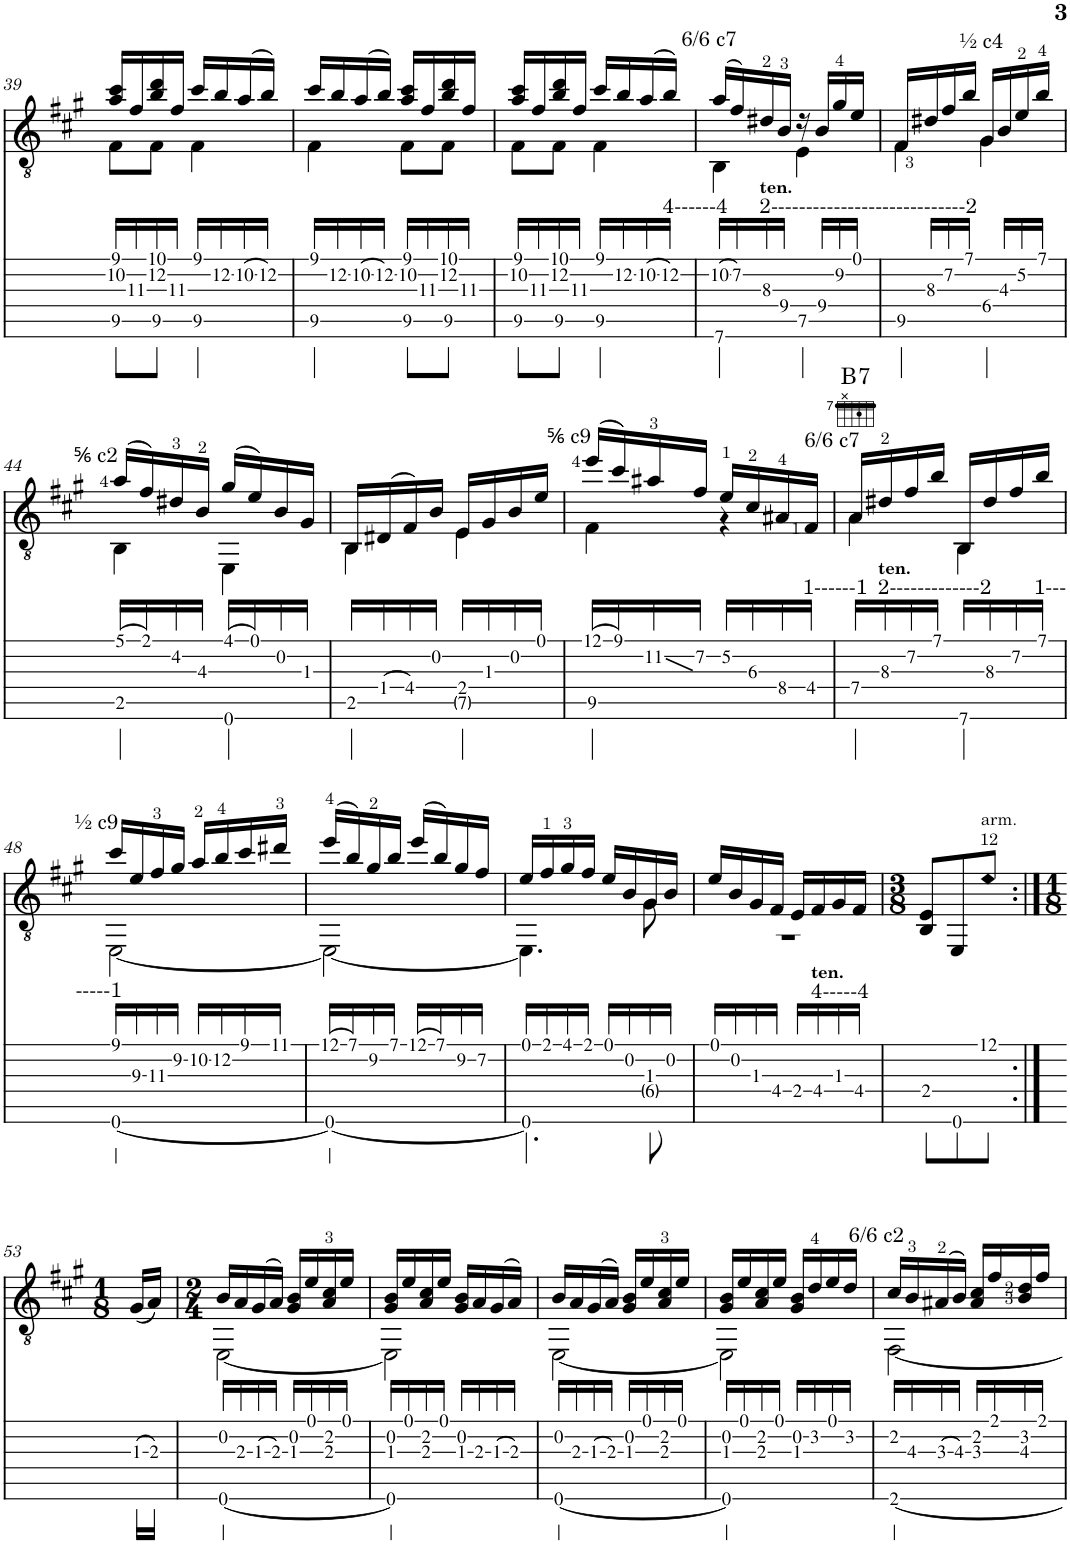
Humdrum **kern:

**kern	**kern	**harte
*part2	*part1	*part1
*staff2	*staff1	*
*I"Chitarra classica (Intavolatura)	*I"Chitarra classica	*
!!LO:PB:g=z
*	*clefGv2	*
*k[f#c#g#]	*k[f#c#g#]	*
*M2/4	*M2/4	*
=39	=39	=39
*^	*^	*
16a/ 16cc#/LL	8F#\L	16a/ 16cc#/LL	8F#\L	.
16f#/	.	16f#/	.	.
16b/ 16dd/	8F#\J	16b/ 16dd/	8F#\J	.
16f#/JJ	.	16f#/JJ	.	.
16cc#/LL	4F#\	16cc#/LL	4F#\	.
16b/	.	16b/	.	.
(16a/	.	(16a/	.	.
16b/JJ)	.	16b/JJ)	.	.
=40	=40	=40	=40	=40
16cc#/LL	4F#\	16cc#/LL	4F#\	.
16b/	.	16b/	.	.
(16a/	.	(16a/	.	.
16b/JJ)	.	16b/JJ)	.	.
16a/ 16cc#/LL	8F#\L	16a/ 16cc#/LL	8F#\L	.
16f#/	.	16f#/	.	.
16b/ 16dd/	8F#\J	16b/ 16dd/	8F#\J	.
16f#/JJ	.	16f#/JJ	.	.
=41	=41	=41	=41	=41
16a/ 16cc#/LL	8F#\L	16a/ 16cc#/LL	8F#\L	.
16f#/	.	16f#/	.	.
16b/ 16dd/	8F#\J	16b/ 16dd/	8F#\J	.
16f#/JJ	.	16f#/JJ	.	.
16cc#/LL	4F#\	16cc#/LL	4F#\	.
16b/	.	16b/	.	.
(16a/	.	(16a/	.	.
!LO:TX:a:t=4------4	!	!	!	!
16b/JJ)	.	16b/JJ)	.	.
=42	=42	=42	=42	=42
!	!	!LO:TX:a:t=6/6 c7	!	!
(16a/LL	4BB\	(16a/LL	4BB\	.
16f#/)	.	16f#/)	.	.
!LO:TX:a:t=2----------------------------2	!	!	!	!
!LO:TX:a:B:t=ten.	!	!	!	!
16d#X/	.	16d#X/	.	.
16B/JJ	.	16B/JJ	.	.
16r	4E\	16r	4E\	.
16B/LL	.	16B/LL	.	.
16g#/	.	16g#/	.	.
16e/JJ	.	16e/JJ	.	.
=43	=43	=43	=43	=43
16r	4F#\	16F#/LL	4F#\	.
16d#X/LL	.	16d#X/	.	.
16f#/	.	16f#/	.	.
16b/JJ	.	16b/JJ	.	.
!	!	!LO:TX:a:t=½ c4	!	!
16r	4G#\	16G#/LL	4G#\	.
16B/LL	.	16B/	.	.
16e/	.	16e/	.	.
16b/JJ	.	16b/JJ	.	.
!!LO:LB:g=z	!!
=44	=44	=44	=44	=44
!	!	!LO:TX:a:t=⅚ c2	!	!
(16a/LL	4BB\	(16a/LL	4BB\	.
16f#/)	.	16f#/)	.	.
16d#X/	.	16d#X/	.	.
16B/JJ	.	16B/JJ	.	.
(16g#/LL	4EE\	(16g#/LL	4EE\	.
16e/)	.	16e/)	.	.
16B/	.	16B/	.	.
16G#/JJ	.	16G#/JJ	.	.
=45	=45	=45	=45	=45
16BB/LL	4BB\	16BB/LL	4BB\	.
(16D#X/	.	(16D#X/	.	.
16F#/)	.	16F#/)	.	.
16B/JJ	.	16B/JJ	.	.
16E/LL	4E\	16E/LL	4E\	.
16G#/	.	16G#/	.	.
16B/	.	16B/	.	.
16e/JJ	.	16e/JJ	.	.
=46	=46	=46	=46	=46
!	!	!LO:TX:a:t=⅚ c9	!	!
(16ee/LL	4F#\	(16ee/LL	4F#\	.
16cc#/)	.	16cc#/)	.	.
16a#X/	.	16a#X/	.	.
16f#/JJ	.	16f#/JJ	.	.
16e/LL	4r	16e/LL	4r	.
16c#/	.	16c#/	.	.
16A#X/	.	16A#X/	.	.
!LO:TX:a:t=1------1	!	!	!	!
16F#/JJ	.	16F#/JJ	.	.
=47	=47	=47	=47	=47
!	!	!LO:TX:a:t=6/6 c7	!	!LO:H:kt=7
16A/LL	4A\	16A/LL	4A\	B:7
!LO:TX:a:t=2-------------2	!	!	!	!
!LO:TX:a:B:t=ten.	!	!	!	!
16d#X/	.	16d#X/	.	.
16f#/	.	16f#/	.	.
16b/JJ	.	16b/JJ	.	.
16BB/LL	4BB\	16BB/LL	4BB\	.
16d#/	.	16d#/	.	.
16f#/	.	16f#/	.	.
!LO:TX:a:t=1---	!	!	!	!
16b/JJ	.	16b/JJ	.	.
!!LO:LB:g=z	!!
=48	=48	=48	=48	=48
!	!	!LO:TX:a:t=½ c9	!	!
!LO:TX:a:t=-----1	!	!	!	!
16cc#/LL	[2EE\	16cc#/LL	[2EE\	.
16e/	.	16e/	.	.
16f#/	.	16f#/	.	.
16g#/JJ	.	16g#/JJ	.	.
16a/LL	.	16a/LL	.	.
16b/	.	16b/	.	.
16cc#/	.	16cc#/	.	.
16dd#X/JJ	.	16dd#X/JJ	.	.
=49	=49	=49	=49	=49
(16ee/LL	2EE\_	(16ee/LL	2EE\_	.
16b/)	.	16b/)	.	.
16g#/	.	16g#/	.	.
16b/JJ	.	16b/JJ	.	.
(16ee/LL	.	(16ee/LL	.	.
16b/)	.	16b/)	.	.
16g#/	.	16g#/	.	.
16f#/JJ	.	16f#/JJ	.	.
=50	=50	=50	=50	=50
16e/LL	4.EE\]	16e/LL	4.EE\]	.
16f#/	.	16f#/	.	.
16g#/	.	16g#/	.	.
16f#/JJ	.	16f#/JJ	.	.
16e/LL	.	16e/LL	.	.
16B/	.	16B/	.	.
16G#/	8G#\	16G#/	8G#\	.
16B/JJ	.	16B/JJ	.	.
=51	=51	=51	=51	=51
16e/LL	2r	16e/LL	2r	.
16B/	.	16B/	.	.
16G#/	.	16G#/	.	.
16F#/JJ	.	16F#/JJ	.	.
16E/LL	.	16E/LL	.	.
!LO:TX:a:t=4-----4	!	!	!	!
!LO:TX:a:B:t=ten.	!	!	!	!
16F#/	.	16F#/	.	.
16G#/	.	16G#/	.	.
16F#/JJ	.	16F#/JJ	.	.
*v	*v	*	*	*
*	*v	*v	*
=52	=52	=52
*M3/8	*M3/8	*
8E\L	8BB/ 8E/L	.
8EE\	8EE/	.
!	!LO:TX:a:t=arm.	!
!	!LO:TX:a:t=12	!
8ee\J	8e/J	.
!!LO:LB:g=z
=53:|!	=53:|!	=53:|!
*M1/8	*M1/8	*
(16G#\LL	(16G#/LL	.
16A\JJ)	16A/JJ)	.
=54	=54	=54
*M2/4	*M2/4	*
*^	*^	*
16B/LL	[2EE\	16B/LL	[2EE\	.
16A/	.	16A/	.	.
(16G#/	.	(16G#/	.	.
16A/JJ)	.	16A/JJ)	.	.
16G#/ 16B/LL	.	16G#/ 16B/LL	.	.
16e/	.	16e/	.	.
16A/ 16c#/	.	16A/ 16c#/	.	.
16e/JJ	.	16e/JJ	.	.
=55	=55	=55	=55	=55
16G#/ 16B/LL	2EE\]	16G#/ 16B/LL	2EE\]	.
16e/	.	16e/	.	.
16A/ 16c#/	.	16A/ 16c#/	.	.
16e/JJ	.	16e/JJ	.	.
16G#/ 16B/LL	.	16G#/ 16B/LL	.	.
16A/	.	16A/	.	.
(16G#/	.	(16G#/	.	.
16A/JJ)	.	16A/JJ)	.	.
=56	=56	=56	=56	=56
16B/LL	[2EE\	16B/LL	[2EE\	.
16A/	.	16A/	.	.
(16G#/	.	(16G#/	.	.
16A/JJ)	.	16A/JJ)	.	.
16G#/ 16B/LL	.	16G#/ 16B/LL	.	.
16e/	.	16e/	.	.
16A/ 16c#/	.	16A/ 16c#/	.	.
16e/JJ	.	16e/JJ	.	.
=57	=57	=57	=57	=57
16G#/ 16B/LL	2EE\]	16G#/ 16B/LL	2EE\]	.
16e/	.	16e/	.	.
16A/ 16c#/	.	16A/ 16c#/	.	.
16e/JJ	.	16e/JJ	.	.
16G#/ 16B/LL	.	16G#/ 16B/LL	.	.
16d/	.	16d/	.	.
16e/	.	16e/	.	.
16d/JJ	.	16d/JJ	.	.
=58	=58	=58	=58	=58
!	!	!LO:TX:a:t=6/6 c2	!	!
16c#/LL	[2FF#\	16c#/LL	[2FF#\	.
16B/	.	16B/	.	.
(16A#X/	.	(16A#X/	.	.
16B/JJ)	.	16B/JJ)	.	.
16A#/ 16c#/LL	.	16A#/ 16c#/LL	.	.
16f#/	.	16f#/	.	.
16B/ 16d/	.	16B/ 16d/	.	.
16f#/JJ	.	16f#/JJ	.	.
*v	*v	*	*	*
*	*v	*v	*
=	=	=
*-	*-	*-
